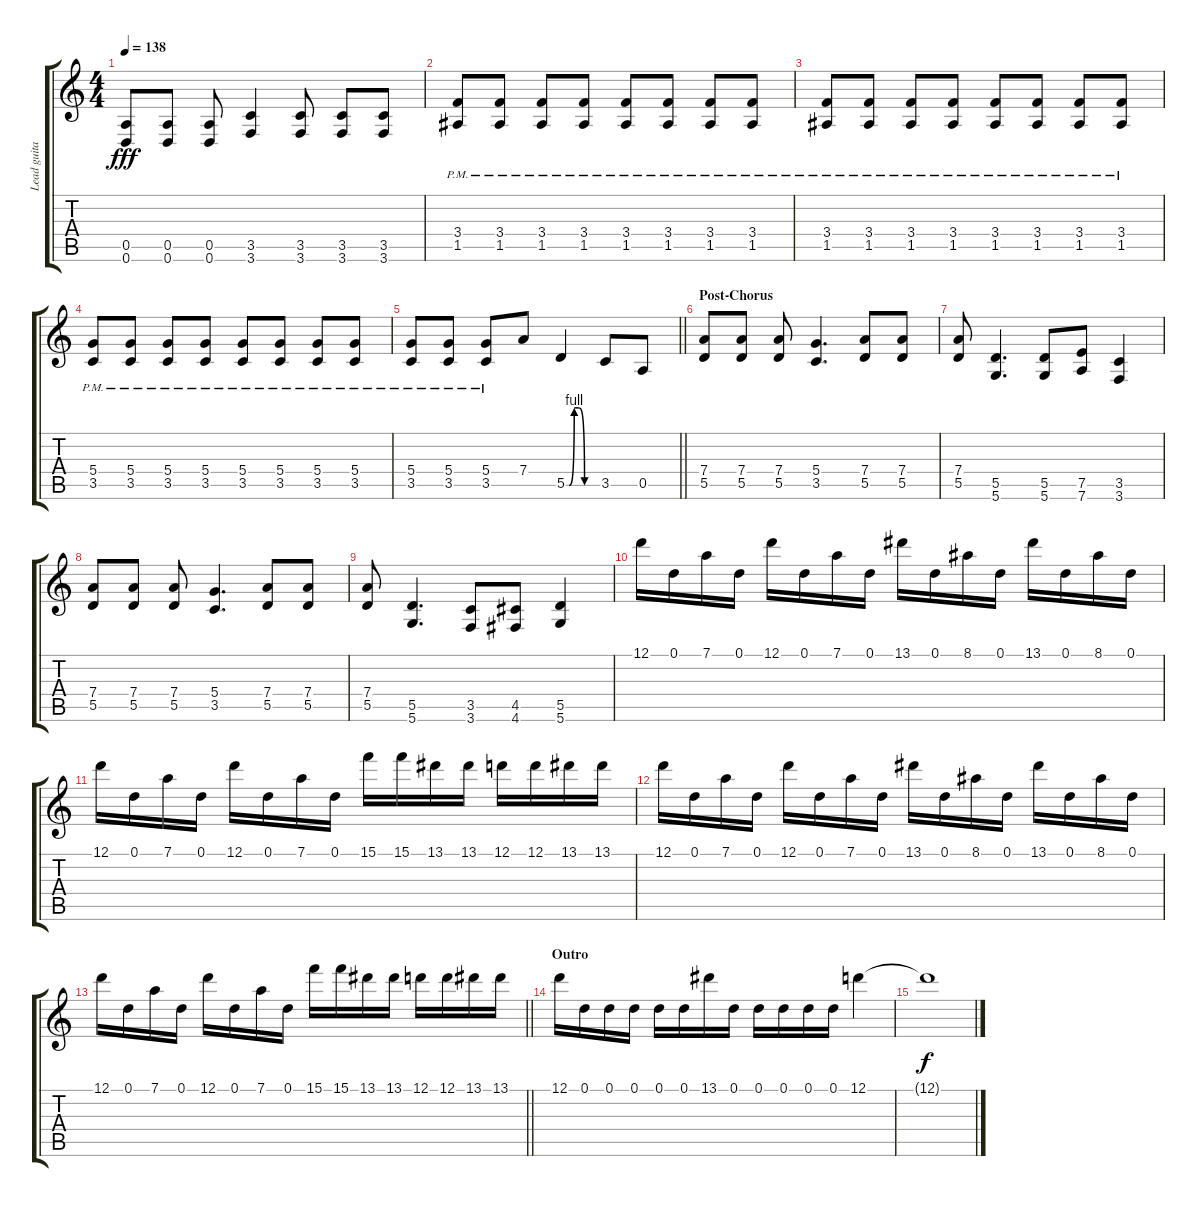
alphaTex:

\track ("Lead guitar" "Lead guita") {instrument distortionguitar}
\staff {score tabs}
\tuning (D4 B3 G3 D3 A2 D2) {hide}
\ts (4 4)
\tempo 138
\clef g2
\ks c
(0.5 0.6).8{dy fff} (0.5 0.6).8 (0.5 0.6).8 (3.5 3.6).4 (3.5 3.6).8 (3.5 3.6).8 (3.5 3.6).8 |
(3.4{pm} 1.5{pm}).8 (3.4{pm} 1.5{pm}).8 (3.4{pm} 1.5{pm}).8 (3.4{pm} 1.5{pm}).8 (3.4{pm} 1.5{pm}).8 (3.4{pm} 1.5{pm}).8 (3.4{pm} 1.5{pm}).8 (3.4{pm} 1.5{pm}).8 |
(3.4{pm} 1.5{pm}).8 (3.4{pm} 1.5{pm}).8 (3.4{pm} 1.5{pm}).8 (3.4{pm} 1.5{pm}).8 (3.4{pm} 1.5{pm}).8 (3.4{pm} 1.5{pm}).8 (3.4{pm} 1.5{pm}).8 (3.4{pm} 1.5{pm}).8 |
(5.4{pm} 3.5{pm}).8 (5.4{pm} 3.5{pm}).8 (5.4{pm} 3.5{pm}).8 (5.4{pm} 3.5{pm}).8 (5.4{pm} 3.5{pm}).8 (5.4{pm} 3.5{pm}).8 (5.4{pm} 3.5{pm}).8 (5.4{pm} 3.5{pm}).8 |
\barLineRight lightlight
(5.4{pm} 3.5{pm}).8 (5.4{pm} 3.5{pm}).8 (5.4{pm} 3.5{pm}).8 7.4.8 5.5{be (custom 0 0 5 0 15 4 24 4 35 0 60 0)}.4 3.5.8 0.5.8 |
\section ("" "Post-Chorus")
(7.4 5.5).8 (7.4 5.5).8 (7.4 5.5).8 (5.4 3.5).4{d} (7.4 5.5).8 (7.4 5.5).8 |
(7.4 5.5).8 (5.5 5.6).4{d} (5.5 5.6).8 (7.5 7.6).8 (3.5 3.6).4 |
(7.4 5.5).8 (7.4 5.5).8 (7.4 5.5).8 (5.4 3.5).4{d} (7.4 5.5).8 (7.4 5.5).8 |
(7.4 5.5).8 (5.5 5.6).4{d} (3.5 3.6).8 (4.5 4.6).8 (5.5 5.6).4 |
12.1.16 0.1.16 7.1.16 0.1.16 12.1.16 0.1.16 7.1.16 0.1.16 13.1.16 0.1.16 8.1.16 0.1.16 13.1.16 0.1.16 8.1.16 0.1.16 |
12.1.16 0.1.16 7.1.16 0.1.16 12.1.16 0.1.16 7.1.16 0.1.16 15.1.16 15.1.16 13.1.16 13.1.16 12.1.16 12.1.16 13.1.16 13.1.16 |
12.1.16 0.1.16 7.1.16 0.1.16 12.1.16 0.1.16 7.1.16 0.1.16 13.1.16 0.1.16 8.1.16 0.1.16 13.1.16 0.1.16 8.1.16 0.1.16 |
\barLineRight lightlight
12.1.16 0.1.16 7.1.16 0.1.16 12.1.16 0.1.16 7.1.16 0.1.16 15.1.16 15.1.16 13.1.16 13.1.16 12.1.16 12.1.16 13.1.16 13.1.16 |
\section ("" "Outro")
12.1.16 0.1.16 0.1.16 0.1.16 0.1.16 0.1.16 13.1.16 0.1.16 0.1.16 0.1.16 0.1.16 0.1.16 12.1.4 |
12.1{t}.1{dy f}
